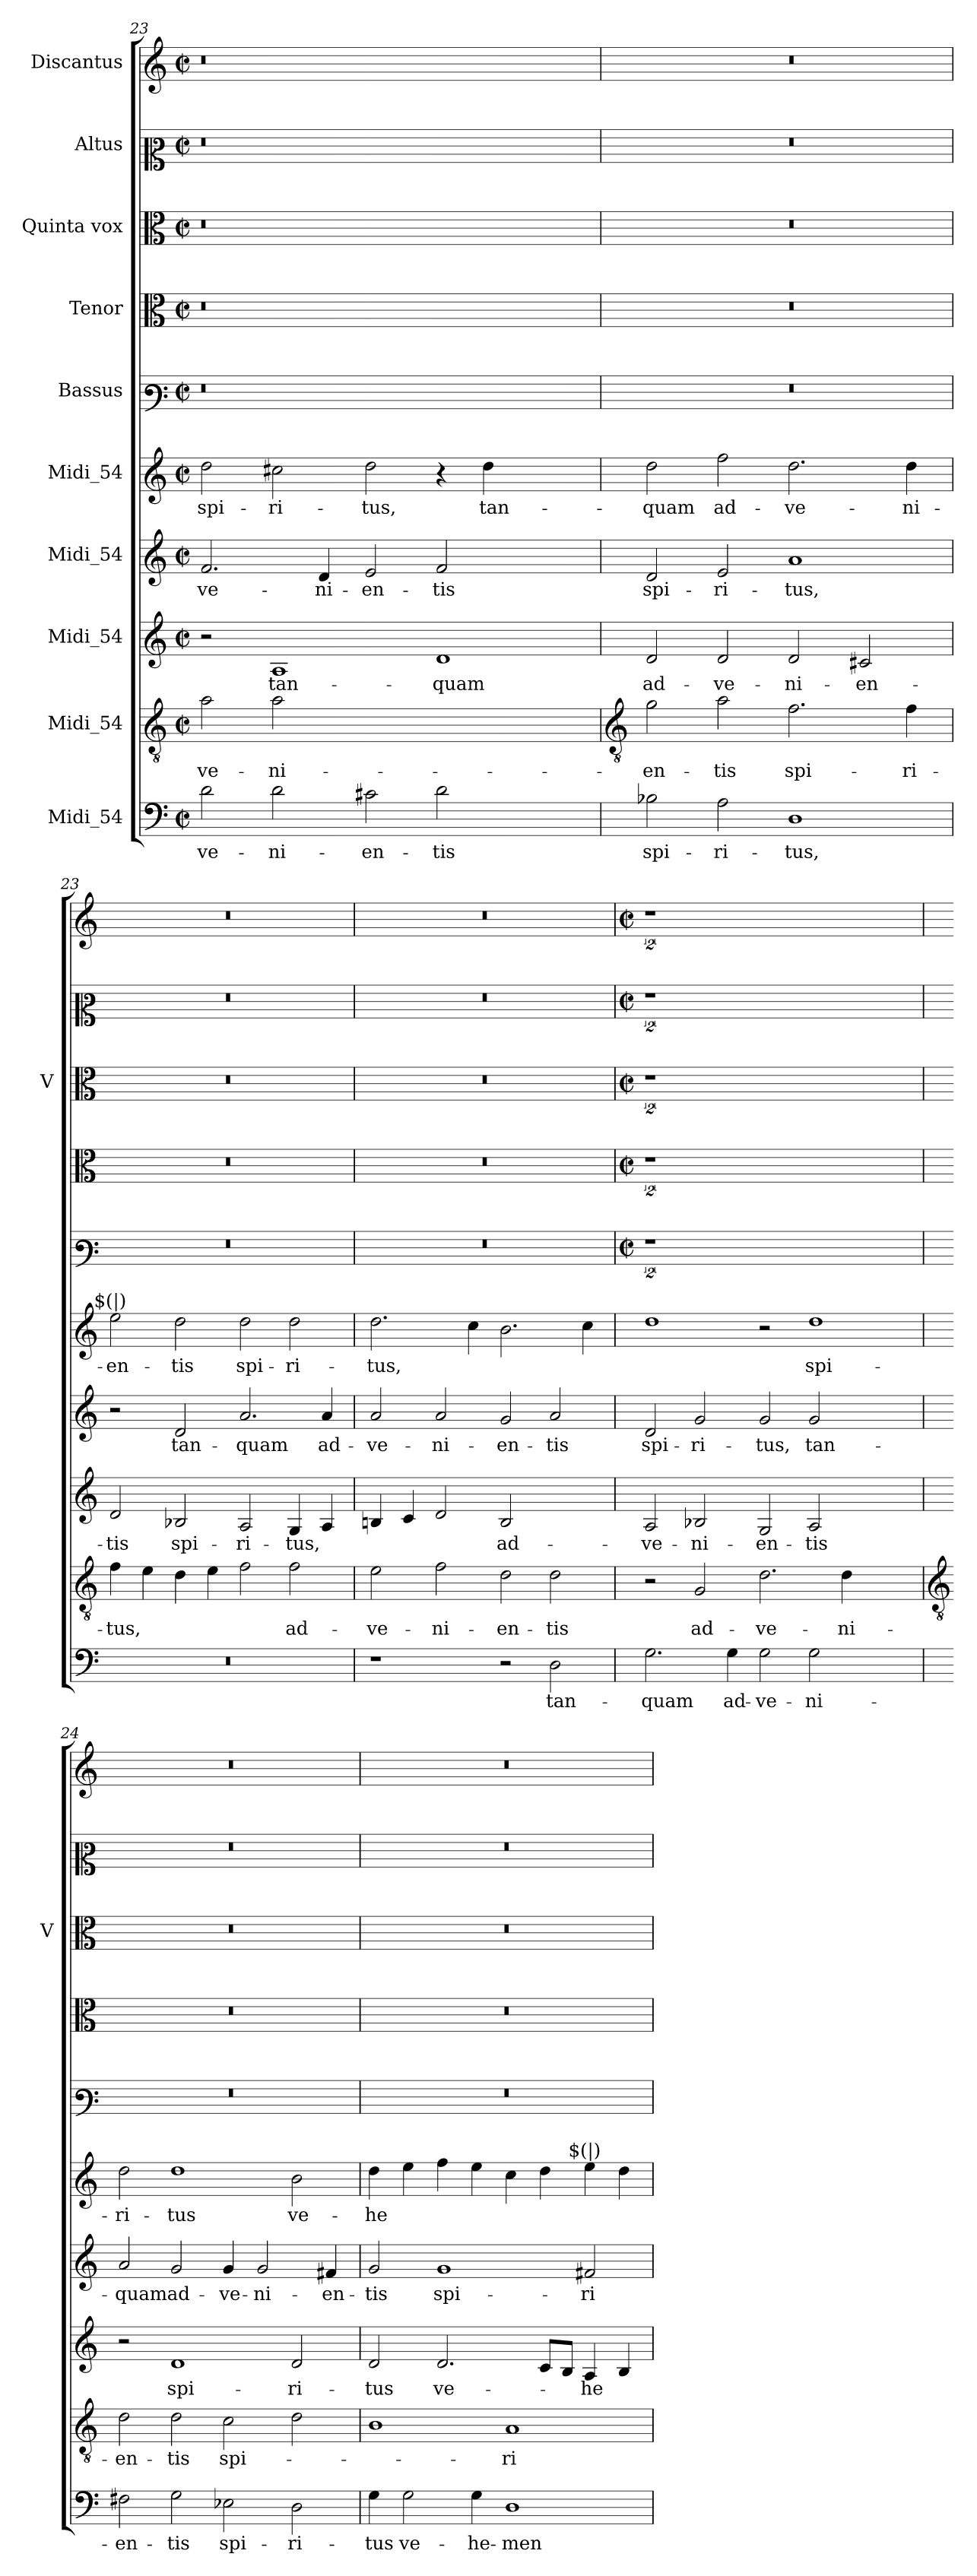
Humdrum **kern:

**kern	**text	**kern	**text	**kern	**text	**kern	**text	**kern	**text	**kern	**kern	**kern	**kern	**kern
*part10	*part10	*part9	*part9	*part8	*part8	*part7	*part7	*part6	*part6	*part5	*part4	*part3	*part2	*part1
*staff10	*staff10	*staff9	*staff9	*staff8	*staff8	*staff7	*staff7	*staff6	*staff6	*staff5	*staff4	*staff3	*staff2	*staff1
*I"Midi_54	*	*I"Midi_54	*	*I"Midi_54	*	*I"Midi_54	*	*I"Midi_54	*	*I"Bassus	*I"Tenor	*I"Quinta vox	*I"Altus	*I"Discantus
*	*	*	*	*	*	*	*	*	*	*	*	*I'V	*	*
!!LO:LB:g=z
*clefF4	*	*clefGv2	*	*clefG2	*	*clefG2	*	*clefG2	*	*clefF3	*clefC3	*clefC3	*clefC2	*clefG2
*k[]	*	*k[]	*	*k[]	*	*k[]	*	*k[]	*	*k[]	*k[]	*k[]	*k[]	*k[]
*C:	*	*C:	*	*C:	*	*C:	*	*C:	*	*C:	*C:	*C:	*C:	*C:
*M4/2	*	*M4/2	*	*M4/2	*	*M4/2	*	*M4/2	*	*M4/2	*M4/2	*M4/2	*M4/2	*M4/2
*met(c|)	*	*met(c|)	*	*met(c|)	*	*met(c|)	*	*met(c|)	*	*met(c|)	*met(c|)	*met(c|)	*met(c|)	*met(c|)
=23	=23	=23	=23	=23	=23	=23	=23	=23	=23	=23	=23	=23	=23	=23
!	!LO:LY:b	!	!LO:LY:b	!	!	!	!LO:LY:b	!	!LO:LY:b	!	!	!	!	!
2d	-ve-	2a	-ve-	2r	.	2.f	-ve-	2dd	spi-	0r	0r	0r	0r	0r
!	!LO:LY:b	!	!LO:LY:b	!	!LO:LY:b	!	!	!	!LO:LY:b	!	!	!	!	!
2d	-ni-	2a	-ni-	1A	tan-	.	.	2cc#X	-ri-	.	.	.	.	.
!	!	!	!	!	!	!	!LO:LY:b	!	!	!	!	!	!	!
.	.	.	.	.	.	4d	-ni-	.	.	.	.	.	.	.
!	!LO:LY:b	!	!	!	!	!	!LO:LY:b	!	!LO:LY:b	!	!	!	!	!
2c#X	-en-	1.ryy	.	.	.	2e	-en-	2dd	-tus,	.	.	.	.	.
!	!LO:LY:b	!	!	!	!LO:LY:b	!	!LO:LY:b	!	!	!	!	!	!	!
2d	-tis	.	.	1d	-quam	2f	-tis	4r	.	.	.	.	.	.
!	!	!	!	!	!	!	!	!	!LO:LY:b	!	!	!	!	!
.	.	.	.	.	.	.	.	4dd	tan-	.	.	.	.	.
2ryy	.	.	.	.	.	2ryy	.	2ryy	.	2ryy	2ryy	2ryy	2ryy	2ryy
!!LO:LB:g=z
=23	=23	=23	=23	=23	=23	=23	=23	=23	=23	=23	=23	=23	=23	=23
*	*	*clefGv2	*	*	*	*	*	*	*	*	*	*	*	*
!	!LO:LY:b	!	!LO:LY:b	!	!LO:LY:b	!	!LO:LY:b	!	!LO:LY:b	!	!	!	!	!
2B-X	spi-	2g	-en-	2d	ad-	2d	spi-	2dd	-quam	0r	0r	0r	0r	0r
!	!LO:LY:b	!	!LO:LY:b	!	!LO:LY:b	!	!LO:LY:b	!	!LO:LY:b	!	!	!	!	!
2A	-ri-	2a	-tis	2d	-ve-	2e	-ri-	2ff	ad-	.	.	.	.	.
!	!LO:LY:b	!	!LO:LY:b	!	!LO:LY:b	!	!LO:LY:b	!	!LO:LY:b	!	!	!	!	!
1D	-tus,	2.f	spi-	2d	-ni-	1a	-tus,	2.dd	-ve-	.	.	.	.	.
!	!	!	!	!	!LO:LY:b	!	!	!	!	!	!	!	!	!
.	.	.	.	2c#X	-en-	.	.	.	.	.	.	.	.	.
!	!	!	!LO:LY:b	!	!	!	!	!	!LO:LY:b	!	!	!	!	!
.	.	4f	-ri-	.	.	.	.	4dd	-ni-	.	.	.	.	.
=23	=23	=23	=23	=23	=23	=23	=23	=23	=23	=23	=23	=23	=23	=23
!	!	!	!	!	!	!	!	!LO:TX:a:cj:t=$(|)	!	!	!	!	!	!
!	!	!	!LO:LY:b	!	!LO:LY:b	!	!	!	!LO:LY:b	!	!	!	!	!
0r	.	4f	-tus,	2d	-tis	2r	.	2ee	-en-	0r	0r	0r	0r	0r
.	.	4e	.	.	.	.	.	.	.	.	.	.	.	.
!	!	!	!	!	!LO:LY:b	!	!LO:LY:b	!	!LO:LY:b	!	!	!	!	!
.	.	4d	.	2B-X	spi-	2d	tan-	2dd	-tis	.	.	.	.	.
.	.	4e	.	.	.	.	.	.	.	.	.	.	.	.
!	!	!	!	!	!LO:LY:b	!	!LO:LY:b	!	!LO:LY:b	!	!	!	!	!
.	.	2f	.	2A	-ri-	2.a	-quam	2dd	spi-	.	.	.	.	.
!	!	!	!LO:LY:b	!	!LO:LY:b	!	!	!	!LO:LY:b	!	!	!	!	!
.	.	2f	ad-	4G	-tus,	.	.	2dd	-ri-	.	.	.	.	.
!	!	!	!	!	!	!	!LO:LY:b	!	!	!	!	!	!	!
.	.	.	.	4A	.	4a	ad-	.	.	.	.	.	.	.
=23	=23	=23	=23	=23	=23	=23	=23	=23	=23	=23	=23	=23	=23	=23
!	!	!	!LO:LY:b	!	!	!	!LO:LY:b	!	!LO:LY:b	!	!	!	!	!
1r	.	2e	-ve-	4Bn	.	2a	-ve-	2.dd	-tus,	0r	0r	0r	0r	0r
.	.	.	.	4c	.	.	.	.	.	.	.	.	.	.
!	!	!	!LO:LY:b	!	!	!	!LO:LY:b	!	!	!	!	!	!	!
.	.	2f	-ni-	2d	.	2a	-ni-	.	.	.	.	.	.	.
.	.	.	.	.	.	.	.	4cc	.	.	.	.	.	.
!	!	!	!LO:LY:b	!	!LO:LY:b	!	!LO:LY:b	!	!	!	!	!	!	!
2r	.	2d	-en-	2B	ad-	2g	-en-	2.b	.	.	.	.	.	.
!	!LO:LY:b	!	!LO:LY:b	!	!	!	!LO:LY:b	!	!	!	!	!	!	!
2D	tan-	2d	-tis	2ryy	.	2a	-tis	.	.	.	.	.	.	.
.	.	.	.	.	.	.	.	4cc	.	.	.	.	.	.
!!LO:LB:g=z
=24	=24	=24	=24	=24	=24	=24	=24	=24	=24	=24	=24	=24	=24	=24
*	*	*	*	*	*	*	*	*	*	*M4/2	*M4/2	*M4/2	*M4/2	*M4/2
*	*	*	*	*	*	*	*	*	*	*met(c|)	*met(c|)	*met(c|)	*met(c|)	*met(c|)
!	!LO:LY:b	!	!	!	!LO:LY:b	!	!LO:LY:b	!	!	!	!	!	!	!
2.G	-quam	2r	.	2A	-ve-	2d	spi-	1dd	.	2%5r	2%5r	2%5r	2%5r	2%5r
!	!	!	!LO:LY:b	!	!LO:LY:b	!	!LO:LY:b	!	!	!	!	!	!	!
.	.	2G	ad-	2B-X	-ni-	2g	-ri-	.	.	.	.	.	.	.
!	!LO:LY:b	!	!	!	!	!	!	!	!	!	!	!	!	!
4G	ad-	.	.	.	.	.	.	.	.	.	.	.	.	.
!	!LO:LY:b	!	!LO:LY:b	!	!LO:LY:b	!	!LO:LY:b	!	!	!	!	!	!	!
2G	-ve-	2.d	-ve-	2G	-en-	2g	-tus,	2r	.	.	.	.	.	.
!	!LO:LY:b	!	!	!	!LO:LY:b	!	!LO:LY:b	!	!LO:LY:b	!	!	!	!	!
2G	-ni-	.	.	2A	-tis	2g	tan-	1dd	spi-	.	.	.	.	.
!	!	!	!LO:LY:b	!	!	!	!	!	!	!	!	!	!	!
.	.	4d	-ni-	.	.	.	.	.	.	.	.	.	.	.
2ryy	.	2ryy	.	2ryy	.	2ryy	.	.	.	.	.	.	.	.
!!LO:LB:g=z
=24	=24	=24	=24	=24	=24	=24	=24	=24	=24	=24	=24	=24	=24	=24
*	*	*clefGv2	*	*	*	*	*	*	*	*	*	*	*	*
!	!LO:LY:b	!	!LO:LY:b	!	!	!	!LO:LY:b	!	!LO:LY:b	!	!	!	!	!
2F#X	-en-	2d	-en-	2r	.	2a	-quam	2dd	-ri-	0r	0r	0r	0r	0r
!	!LO:LY:b	!	!LO:LY:b	!	!LO:LY:b	!	!LO:LY:b	!	!LO:LY:b	!	!	!	!	!
2G	-tis	2d	-tis	1d	spi-	2g	ad-	1dd	-tus	.	.	.	.	.
!	!LO:LY:b	!	!LO:LY:b	!	!	!	!LO:LY:b	!	!	!	!	!	!	!
2E-	spi-	2c	spi-	.	.	4g	-ve-	.	.	.	.	.	.	.
!	!	!	!	!	!	!	!LO:LY:b	!	!	!	!	!	!	!
.	.	.	.	.	.	2g	-ni-	.	.	.	.	.	.	.
!	!LO:LY:b	!	!	!	!LO:LY:b	!	!	!	!LO:LY:b	!	!	!	!	!
2D	-ri-	2d	.	2d	-ri-	.	.	2b	ve-	.	.	.	.	.
!	!	!	!	!	!	!	!LO:LY:b	!	!	!	!	!	!	!
.	.	.	.	.	.	4f#	-en-	.	.	.	.	.	.	.
=24	=24	=24	=24	=24	=24	=24	=24	=24	=24	=24	=24	=24	=24	=24
!	!LO:LY:b	!	!	!	!LO:LY:b	!	!LO:LY:b	!	!LO:LY:b	!	!	!	!	!
4G	-tus	1B	.	2d	-tus	2g	-tis	4dd	-he	0r	0r	0r	0r	0r
!	!LO:LY:b	!	!	!	!	!	!	!	!	!	!	!	!	!
2G	ve-	.	.	.	.	.	.	4ee	.	.	.	.	.	.
!	!	!	!	!	!LO:LY:b	!	!LO:LY:b	!	!	!	!	!	!	!
.	.	.	.	2.d	ve-	1g	spi-	4ff	.	.	.	.	.	.
!	!LO:LY:b	!	!	!	!	!	!	!	!	!	!	!	!	!
4G	-he-	.	.	.	.	.	.	4ee	.	.	.	.	.	.
!	!LO:LY:b	!	!LO:LY:b	!	!	!	!	!	!	!	!	!	!	!
1D	-men-	1A	-ri-	.	.	.	.	4cc	.	.	.	.	.	.
.	.	.	.	8cL	.	.	.	4dd	.	.	.	.	.	.
.	.	.	.	8BJ	.	.	.	.	.	.	.	.	.	.
!	!	!	!	!	!	!	!	!LO:TX:a:cj:t=$(|)	!	!	!	!	!	!
!	!	!	!	!	!LO:LY:b	!	!LO:LY:b	!	!	!	!	!	!	!
.	.	.	.	4A	-he	2f#X	-ri-	4ee	.	.	.	.	.	.
.	.	.	.	4B	.	.	.	4dd	.	.	.	.	.	.
=	=	=	=	=	=	=	=	=	=	=	=	=	=	=
*-	*-	*-	*-	*-	*-	*-	*-	*-	*-	*-	*-	*-	*-	*-
